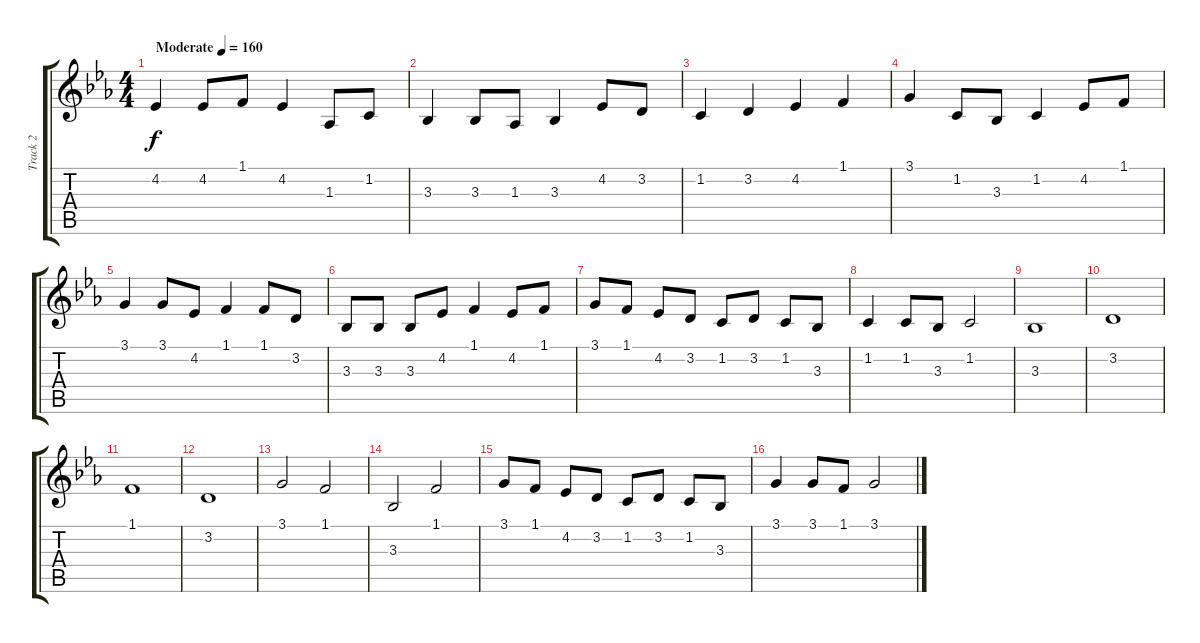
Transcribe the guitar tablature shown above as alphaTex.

\track ("Track 2" "Track 2") {instrument bagpipe}
\staff {score tabs}
\tuning (E4 B3 G3 D3 A2 E2) {hide}
\ts (4 4)
\tempo (160 "Moderate")
\clef g2
\ks eb
4.2.4{dy f instrument bagpipe} 4.2.8 1.1.8 4.2.4 1.3.8 1.2.8 |
3.3.4 3.3.8 1.3.8 3.3.4 4.2.8 3.2.8 |
1.2.4 3.2.4 4.2.4 1.1.4 |
3.1.4 1.2.8 3.3.8 1.2.4 4.2.8 1.1.8 |
3.1.4 3.1.8 4.2.8 1.1.4 1.1.8 3.2.8 |
3.3.8 3.3.8 3.3.8 4.2.8 1.1.4 4.2.8 1.1.8 |
3.1.8 1.1.8 4.2.8 3.2.8 1.2.8 3.2.8 1.2.8 3.3.8 |
1.2.4 1.2.8 3.3.8 1.2.2 |
3.3.1 |
3.2.1 |
1.1.1 |
3.2.1 |
3.1.2 1.1.2 |
3.3.2 1.1.2 |
3.1.8 1.1.8 4.2.8 3.2.8 1.2.8 3.2.8 1.2.8 3.3.8 |
3.1.4 3.1.8 1.1.8 3.1.2
